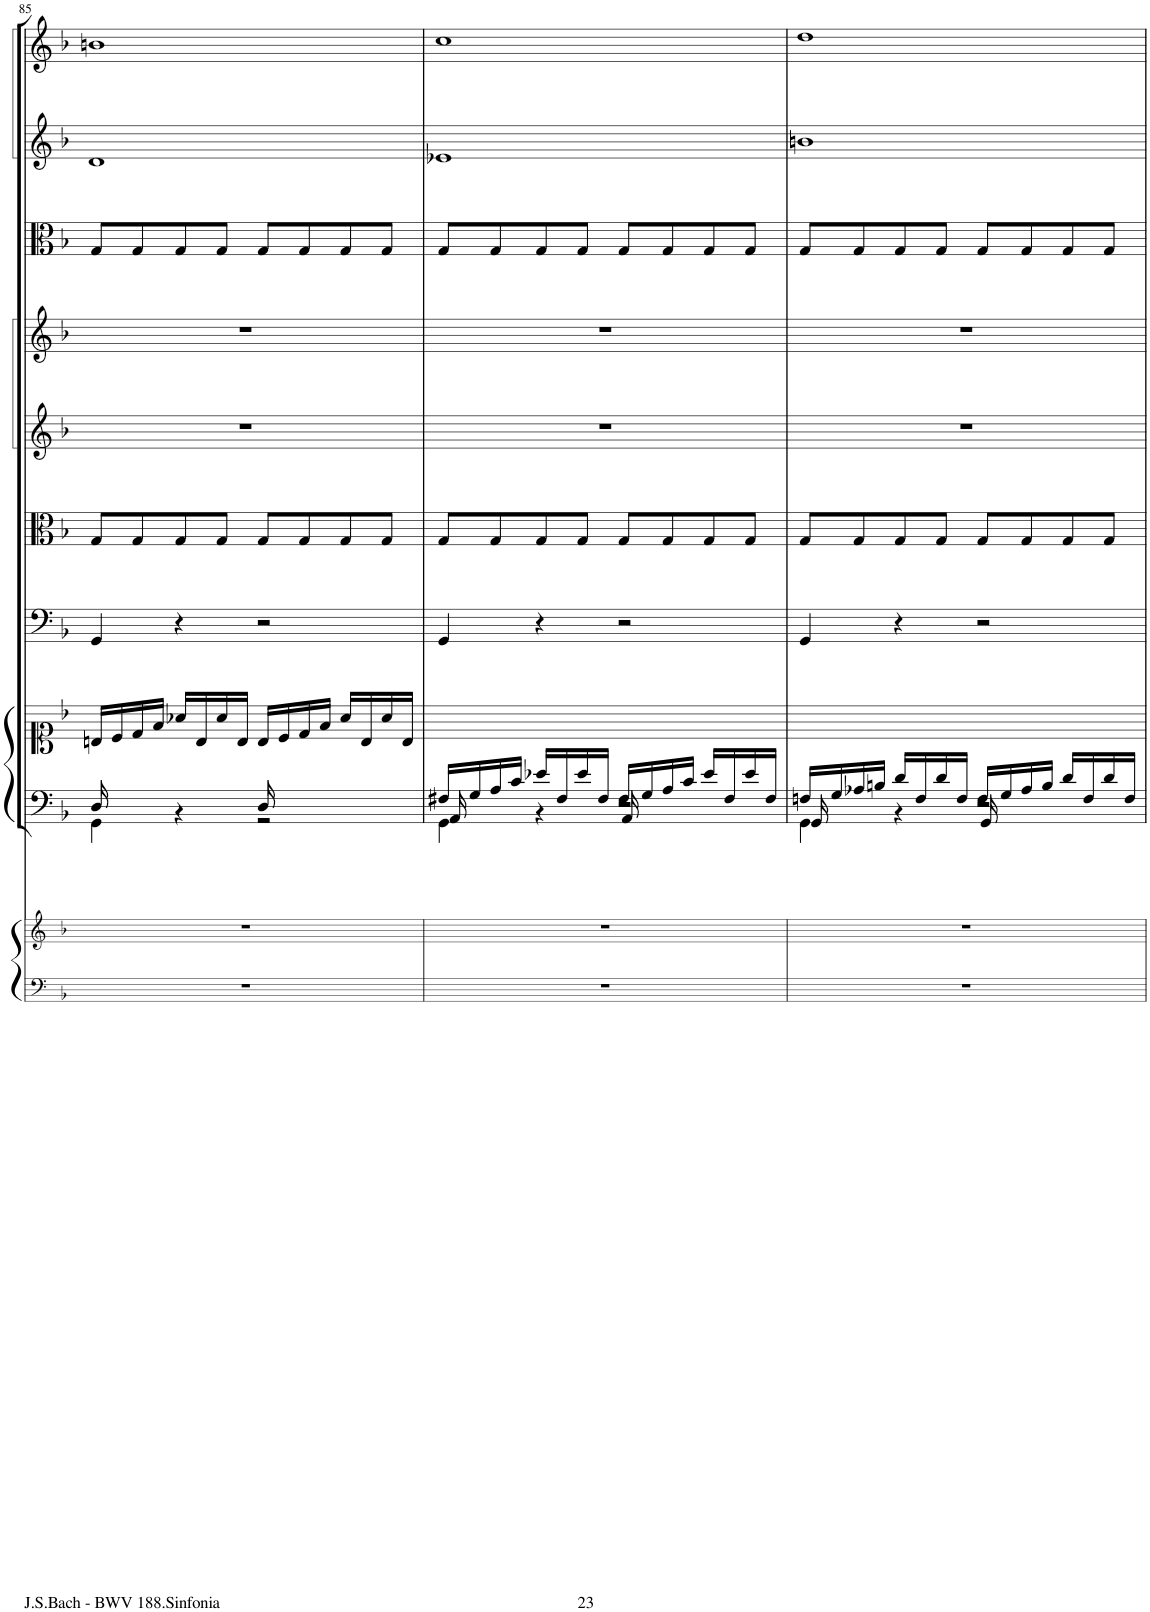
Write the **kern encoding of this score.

**kern	**kern	**kern	**kern	**kern	**kern	**kern	**kern	**kern	**kern	**kern
*part9	*part9	*part8	*part8	*part7	*part6	*part5	*part4	*part3	*part2	*part1
*staff11	*staff10	*staff9	*staff8	*staff7	*staff6	*staff5	*staff4	*staff3	*staff2	*staff1
*I"Piano reduction	*	*I"Organo	*	*I"Continuo	*I"Viola	*I"Violino II	*I"Violino I	*I"Taille	*I"Oboe II	*I"Oboe I
*I'Pno	*	*	*	*	*I'Vla	*I'Vln	*I'Vln	*	*I'Ob	*I'Ob
!!LO:PB:g=z
*clefF4	*clefG2	*clefF4	*clefC1	*clefF4	*clefC3	*clefG2	*clefG2	*clefC3	*clefG2	*clefG2
*k[b-]	*k[b-]	*k[b-]	*k[b-]	*k[b-]	*k[b-]	*k[b-]	*k[b-]	*k[b-]	*k[b-]	*k[b-]
*M4/4	*M4/4	*M4/4	*M4/4	*M4/4	*M4/4	*M4/4	*M4/4	*M4/4	*M4/4	*M4/4
*met(c)	*met(c)	*met(c)	*met(c)	*met(c)	*met(c)	*met(c)	*met(c)	*met(c)	*met(c)	*met(c)
=85	=85	=85	=85	=85	=85	=85	=85	=85	=85	=85
*	*	*^	*	*	*	*	*	*	*	*
1r	1r	16D/	4GG\	16Bn/LL	4GG/	8G/L	1r	1r	8G/L	1d	1bn
.	.	16ryy	.	16c/	.	.	.	.	.	.	.
.	.	8ryy	.	16d/	.	8G/	.	.	8G/	.	.
.	.	.	.	16f/JJ	.	.	.	.	.	.	.
.	.	4ryy	4r	16a-X/LL	4r	8G/	.	.	8G/	.	.
.	.	.	.	16B/	.	.	.	.	.	.	.
.	.	.	.	16a-/	.	8G/J	.	.	8G/J	.	.
.	.	.	.	16B/JJ	.	.	.	.	.	.	.
.	.	16D/	2r	16B/LL	2r	8G/L	.	.	8G/L	.	.
.	.	16ryy	.	16c/	.	.	.	.	.	.	.
.	.	8ryy	.	16d/	.	8G/	.	.	8G/	.	.
.	.	.	.	16f/JJ	.	.	.	.	.	.	.
.	.	4ryy	.	16a-/LL	.	8G/	.	.	8G/	.	.
.	.	.	.	16B/	.	.	.	.	.	.	.
.	.	.	.	16a-/	.	8G/J	.	.	8G/J	.	.
.	.	.	.	16B/JJ	.	.	.	.	.	.	.
=86	=86	=86	=86	=86	=86	=86	=86	=86	=86	=86	=86
*	*	*	*^	*	*	*	*	*	*	*	*
1r	1r	16F#X/LL	4GG\	16AA/	1ryy	4GG/	8G/L	1r	1r	8G/L	1e-X	1cc
.	.	16G/	.	16ryy	.	.	.	.	.	.	.	.
.	.	16A/	.	8ryy	.	.	8G/	.	.	8G/	.	.
.	.	16c/JJ	.	.	.	.	.	.	.	.	.	.
.	.	16e-X/LL	4r	4ryy	.	4r	8G/	.	.	8G/	.	.
.	.	16F#/	.	.	.	.	.	.	.	.	.	.
.	.	16e-/	.	.	.	.	8G/J	.	.	8G/J	.	.
.	.	16F#/JJ	.	.	.	.	.	.	.	.	.	.
.	.	16F#/LL	2r	16AA/	.	2r	8G/L	.	.	8G/L	.	.
.	.	16G/	.	16ryy	.	.	.	.	.	.	.	.
.	.	16A/	.	8ryy	.	.	8G/	.	.	8G/	.	.
.	.	16c/JJ	.	.	.	.	.	.	.	.	.	.
.	.	16e-/LL	.	4ryy	.	.	8G/	.	.	8G/	.	.
.	.	16F#/	.	.	.	.	.	.	.	.	.	.
.	.	16e-/	.	.	.	.	8G/J	.	.	8G/J	.	.
.	.	16F#/JJ	.	.	.	.	.	.	.	.	.	.
=87	=87	=87	=87	=87	=87	=87	=87	=87	=87	=87	=87	=87
1r	1r	16Fn/LL	4GG\	16GG/	1ryy	4GG/	8G/L	1r	1r	8G/L	1bn	1dd
.	.	16G/	.	16ryy	.	.	.	.	.	.	.	.
.	.	16A-X/	.	8ryy	.	.	8G/	.	.	8G/	.	.
.	.	16Bn/JJ	.	.	.	.	.	.	.	.	.	.
.	.	16d/LL	4r	4ryy	.	4r	8G/	.	.	8G/	.	.
.	.	16F/	.	.	.	.	.	.	.	.	.	.
.	.	16d/	.	.	.	.	8G/J	.	.	8G/J	.	.
.	.	16F/JJ	.	.	.	.	.	.	.	.	.	.
.	.	16F/LL	2r	16GG/	.	2r	8G/L	.	.	8G/L	.	.
.	.	16G/	.	16ryy	.	.	.	.	.	.	.	.
.	.	16A-/	.	8ryy	.	.	8G/	.	.	8G/	.	.
.	.	16B/JJ	.	.	.	.	.	.	.	.	.	.
.	.	16d/LL	.	4ryy	.	.	8G/	.	.	8G/	.	.
.	.	16F/	.	.	.	.	.	.	.	.	.	.
.	.	16d/	.	.	.	.	8G/J	.	.	8G/J	.	.
.	.	16F/JJ	.	.	.	.	.	.	.	.	.	.
*	*	*v	*v	*v	*	*	*	*	*	*	*	*
=	=	=	=	=	=	=	=	=	=	=
*-	*-	*-	*-	*-	*-	*-	*-	*-	*-	*-
